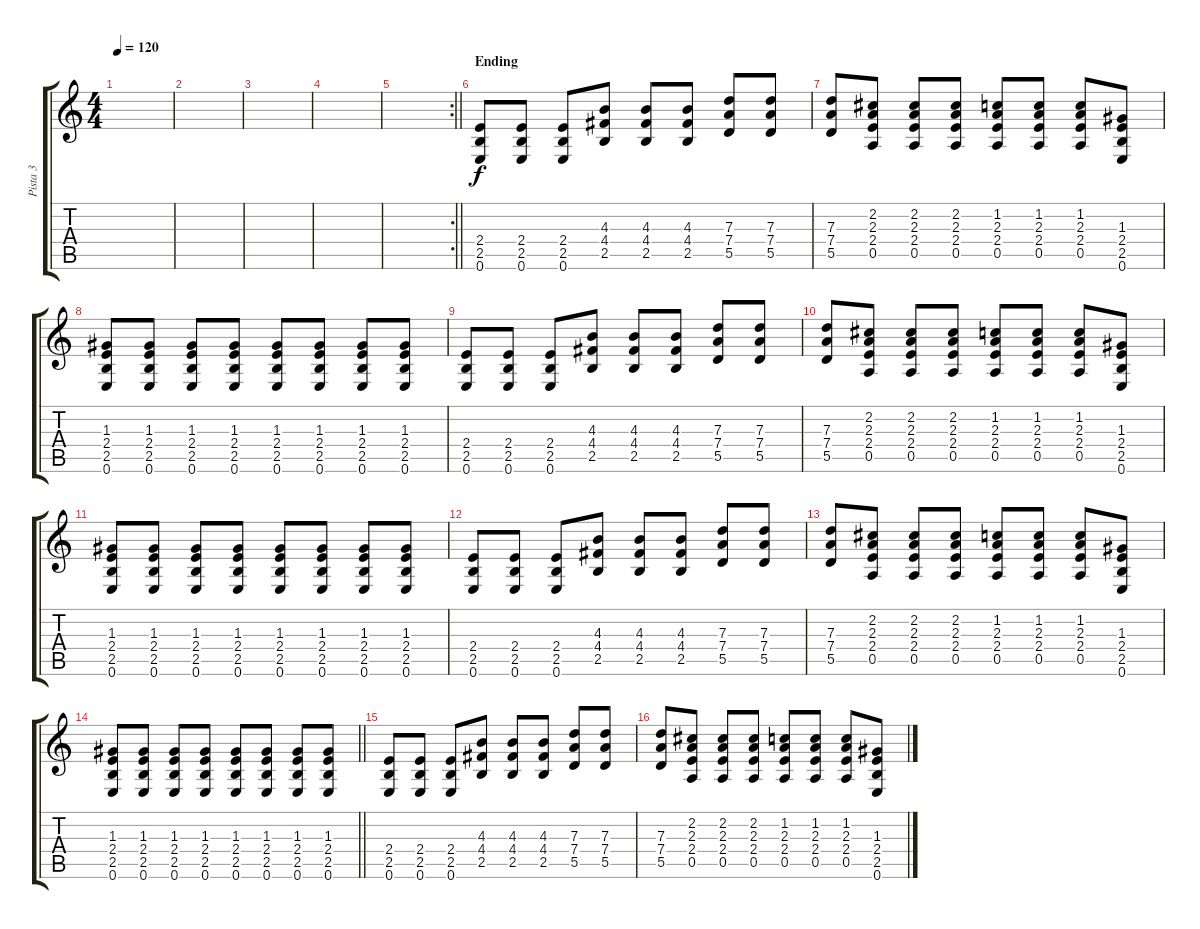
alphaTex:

\track ("Pista 3" "Pista 3") {instrument acousticguitarsteel}
\staff {score tabs}
\tuning (E4 B3 G3 D3 A2 E2) {hide}
\ts (4 4)
\tempo 120
\clef g2
\ks c
|
|
|
|
\rc 2
\barLineRight lightlight
|
\section ("" "Ending")
(2.4 2.5 0.6).8 (2.4 2.5 0.6).8 (2.4 2.5 0.6).8 (4.3 4.4 2.5).8 (4.3 4.4 2.5).8 (4.3 4.4 2.5).8 (7.3 7.4 5.5).8 (7.3 7.4 5.5).8 |
(7.3 7.4 5.5).8 (2.2 2.3 2.4 0.5).8 (2.2 2.3 2.4 0.5).8 (2.2 2.3 2.4 0.5).8 (1.2 2.3 2.4 0.5).8 (1.2 2.3 2.4 0.5).8 (1.2 2.3 2.4 0.5).8 (1.3 2.4 2.5 0.6).8 |
(1.3 2.4 2.5 0.6).8 (1.3 2.4 2.5 0.6).8 (1.3 2.4 2.5 0.6).8 (1.3 2.4 2.5 0.6).8 (1.3 2.4 2.5 0.6).8 (1.3 2.4 2.5 0.6).8 (1.3 2.4 2.5 0.6).8 (1.3 2.4 2.5 0.6).8 |
(2.4 2.5 0.6).8 (2.4 2.5 0.6).8 (2.4 2.5 0.6).8 (4.3 4.4 2.5).8 (4.3 4.4 2.5).8 (4.3 4.4 2.5).8 (7.3 7.4 5.5).8 (7.3 7.4 5.5).8 |
(7.3 7.4 5.5).8 (2.2 2.3 2.4 0.5).8 (2.2 2.3 2.4 0.5).8 (2.2 2.3 2.4 0.5).8 (1.2 2.3 2.4 0.5).8 (1.2 2.3 2.4 0.5).8 (1.2 2.3 2.4 0.5).8 (1.3 2.4 2.5 0.6).8 |
(1.3 2.4 2.5 0.6).8 (1.3 2.4 2.5 0.6).8 (1.3 2.4 2.5 0.6).8 (1.3 2.4 2.5 0.6).8 (1.3 2.4 2.5 0.6).8 (1.3 2.4 2.5 0.6).8 (1.3 2.4 2.5 0.6).8 (1.3 2.4 2.5 0.6).8 |
(2.4 2.5 0.6).8 (2.4 2.5 0.6).8 (2.4 2.5 0.6).8 (4.3 4.4 2.5).8 (4.3 4.4 2.5).8 (4.3 4.4 2.5).8 (7.3 7.4 5.5).8 (7.3 7.4 5.5).8 |
(7.3 7.4 5.5).8 (2.2 2.3 2.4 0.5).8 (2.2 2.3 2.4 0.5).8 (2.2 2.3 2.4 0.5).8 (1.2 2.3 2.4 0.5).8 (1.2 2.3 2.4 0.5).8 (1.2 2.3 2.4 0.5).8 (1.3 2.4 2.5 0.6).8 |
\barLineRight lightlight
(1.3 2.4 2.5 0.6).8 (1.3 2.4 2.5 0.6).8 (1.3 2.4 2.5 0.6).8 (1.3 2.4 2.5 0.6).8 (1.3 2.4 2.5 0.6).8 (1.3 2.4 2.5 0.6).8 (1.3 2.4 2.5 0.6).8 (1.3 2.4 2.5 0.6).8 |
(2.4 2.5 0.6).8 (2.4 2.5 0.6).8 (2.4 2.5 0.6).8 (4.3 4.4 2.5).8 (4.3 4.4 2.5).8 (4.3 4.4 2.5).8 (7.3 7.4 5.5).8 (7.3 7.4 5.5).8 |
(7.3 7.4 5.5).8 (2.2 2.3 2.4 0.5).8 (2.2 2.3 2.4 0.5).8 (2.2 2.3 2.4 0.5).8 (1.2 2.3 2.4 0.5).8 (1.2 2.3 2.4 0.5).8 (1.2 2.3 2.4 0.5).8 (1.3 2.4 2.5 0.6).8
